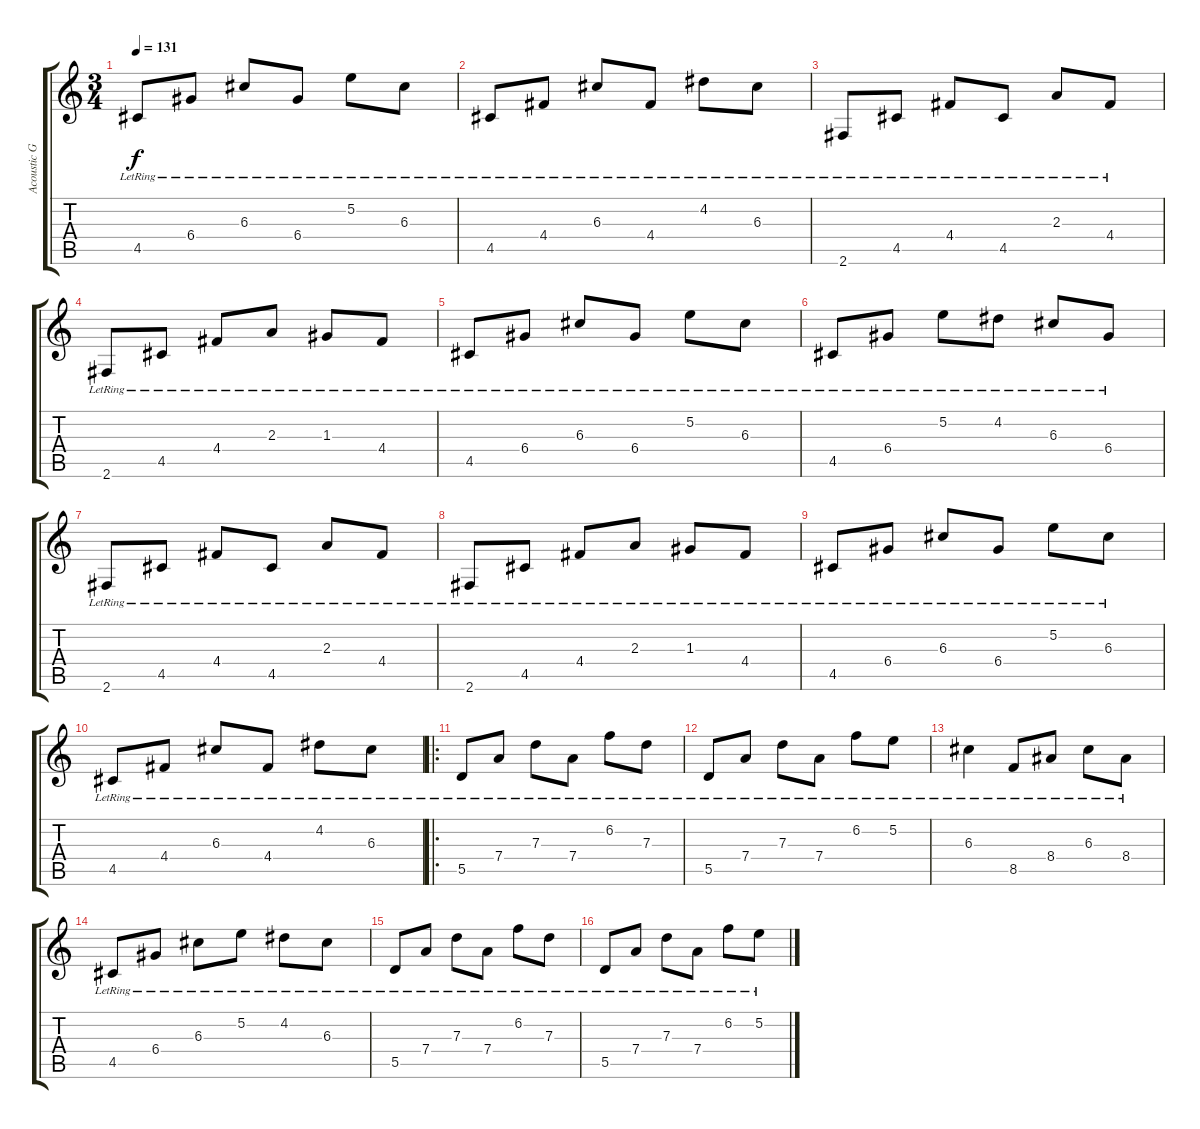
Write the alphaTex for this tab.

\track ("Acoustic Guitar II" "Acoustic G") {instrument acousticguitarnylon}
\staff {score tabs}
\tuning (E4 B3 G3 D3 A2 E2) {hide}
\ts (3 4)
\tempo 131
\clef g2
\ks c
4.5{lr}.8{dy f} 6.4{lr}.8 6.3{lr}.8 6.4{lr}.8 5.2{lr}.8 6.3{lr}.8 |
4.5{lr}.8 4.4{lr}.8 6.3{lr}.8 4.4{lr}.8 4.2{lr}.8 6.3{lr}.8 |
2.6{lr}.8 4.5{lr}.8 4.4{lr}.8 4.5{lr}.8 2.3{lr}.8 4.4{lr}.8 |
2.6{lr}.8 4.5{lr}.8 4.4{lr}.8 2.3{lr}.8 1.3{lr}.8 4.4{lr}.8 |
4.5{lr}.8 6.4{lr}.8 6.3{lr}.8 6.4{lr}.8 5.2{lr}.8 6.3{lr}.8 |
4.5{lr}.8 6.4{lr}.8 5.2{lr}.8 4.2{lr}.8 6.3{lr}.8 6.4{lr}.8 |
2.6{lr}.8 4.5{lr}.8 4.4{lr}.8 4.5{lr}.8 2.3{lr}.8 4.4{lr}.8 |
2.6{lr}.8 4.5{lr}.8 4.4{lr}.8 2.3{lr}.8 1.3{lr}.8 4.4{lr}.8 |
4.5{lr}.8 6.4{lr}.8 6.3{lr}.8 6.4{lr}.8 5.2{lr}.8 6.3{lr}.8 |
4.5{lr}.8 4.4{lr}.8 6.3{lr}.8 4.4{lr}.8 4.2{lr}.8 6.3{lr}.8 |
\ro
5.5{lr}.8 7.4{lr}.8 7.3{lr}.8 7.4{lr}.8 6.2{lr}.8 7.3{lr}.8 |
5.5{lr}.8 7.4{lr}.8 7.3{lr}.8 7.4{lr}.8 6.2{lr}.8 5.2{lr}.8 |
6.3{lr}.4 8.5{lr}.8 8.4{lr}.8 6.3{lr}.8 8.4{lr}.8 |
4.5{lr}.8 6.4{lr}.8 6.3{lr}.8 5.2{lr}.8 4.2{lr}.8 6.3{lr}.8 |
5.5{lr}.8 7.4{lr}.8 7.3{lr}.8 7.4{lr}.8 6.2{lr}.8 7.3{lr}.8 |
5.5{lr}.8 7.4{lr}.8 7.3{lr}.8 7.4{lr}.8 6.2{lr}.8 5.2{lr}.8
